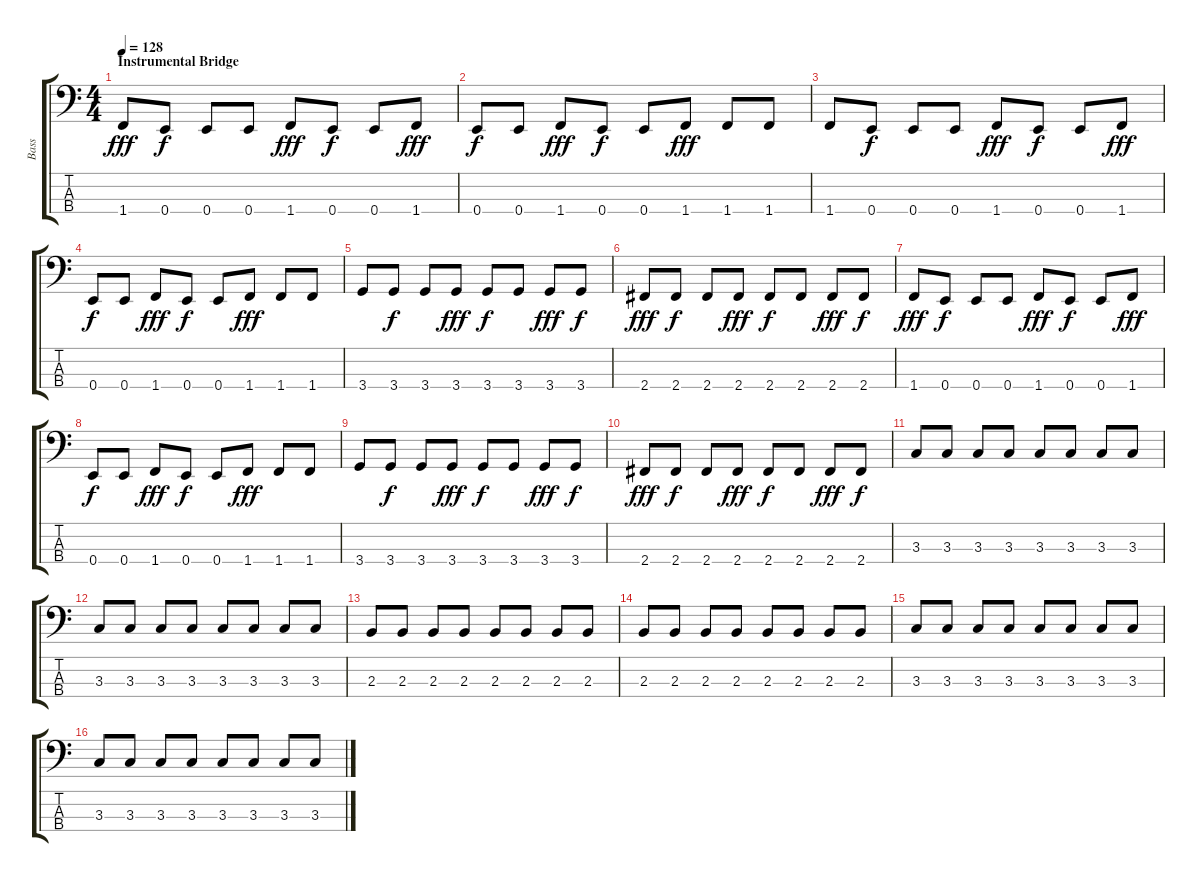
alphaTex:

\track ("Bass" "Bass") {instrument electricbassfinger}
\staff {score tabs}
\tuning (G2 D2 A1 E1) {hide}
\ts (4 4)
\section ("" "Instrumental Bridge")
\tempo 128
\clef f4
\ks c
1.4.8{dy fff} 0.4.8{dy f} 0.4.8 0.4.8 1.4.8{dy fff} 0.4.8{dy f} 0.4.8 1.4.8{dy fff} |
0.4.8{dy f} 0.4.8 1.4.8{dy fff} 0.4.8{dy f} 0.4.8 1.4.8{dy fff} 1.4.8 1.4.8 |
1.4.8 0.4.8{dy f} 0.4.8 0.4.8 1.4.8{dy fff} 0.4.8{dy f} 0.4.8 1.4.8{dy fff} |
0.4.8{dy f} 0.4.8 1.4.8{dy fff} 0.4.8{dy f} 0.4.8 1.4.8{dy fff} 1.4.8 1.4.8 |
3.4.8 3.4.8{dy f} 3.4.8 3.4.8{dy fff} 3.4.8{dy f} 3.4.8 3.4.8{dy fff} 3.4.8{dy f} |
2.4.8{dy fff} 2.4.8{dy f} 2.4.8 2.4.8{dy fff} 2.4.8{dy f} 2.4.8 2.4.8{dy fff} 2.4.8{dy f} |
1.4.8{dy fff} 0.4.8{dy f} 0.4.8 0.4.8 1.4.8{dy fff} 0.4.8{dy f} 0.4.8 1.4.8{dy fff} |
0.4.8{dy f} 0.4.8 1.4.8{dy fff} 0.4.8{dy f} 0.4.8 1.4.8{dy fff} 1.4.8 1.4.8 |
3.4.8 3.4.8{dy f} 3.4.8 3.4.8{dy fff} 3.4.8{dy f} 3.4.8 3.4.8{dy fff} 3.4.8{dy f} |
2.4.8{dy fff} 2.4.8{dy f} 2.4.8 2.4.8{dy fff} 2.4.8{dy f} 2.4.8 2.4.8{dy fff} 2.4.8{dy f} |
3.3.8 3.3.8 3.3.8 3.3.8 3.3.8 3.3.8 3.3.8 3.3.8 |
3.3.8 3.3.8 3.3.8 3.3.8 3.3.8 3.3.8 3.3.8 3.3.8 |
2.3.8 2.3.8 2.3.8 2.3.8 2.3.8 2.3.8 2.3.8 2.3.8 |
2.3.8 2.3.8 2.3.8 2.3.8 2.3.8 2.3.8 2.3.8 2.3.8 |
3.3.8 3.3.8 3.3.8 3.3.8 3.3.8 3.3.8 3.3.8 3.3.8 |
3.3.8 3.3.8 3.3.8 3.3.8 3.3.8 3.3.8 3.3.8 3.3.8
